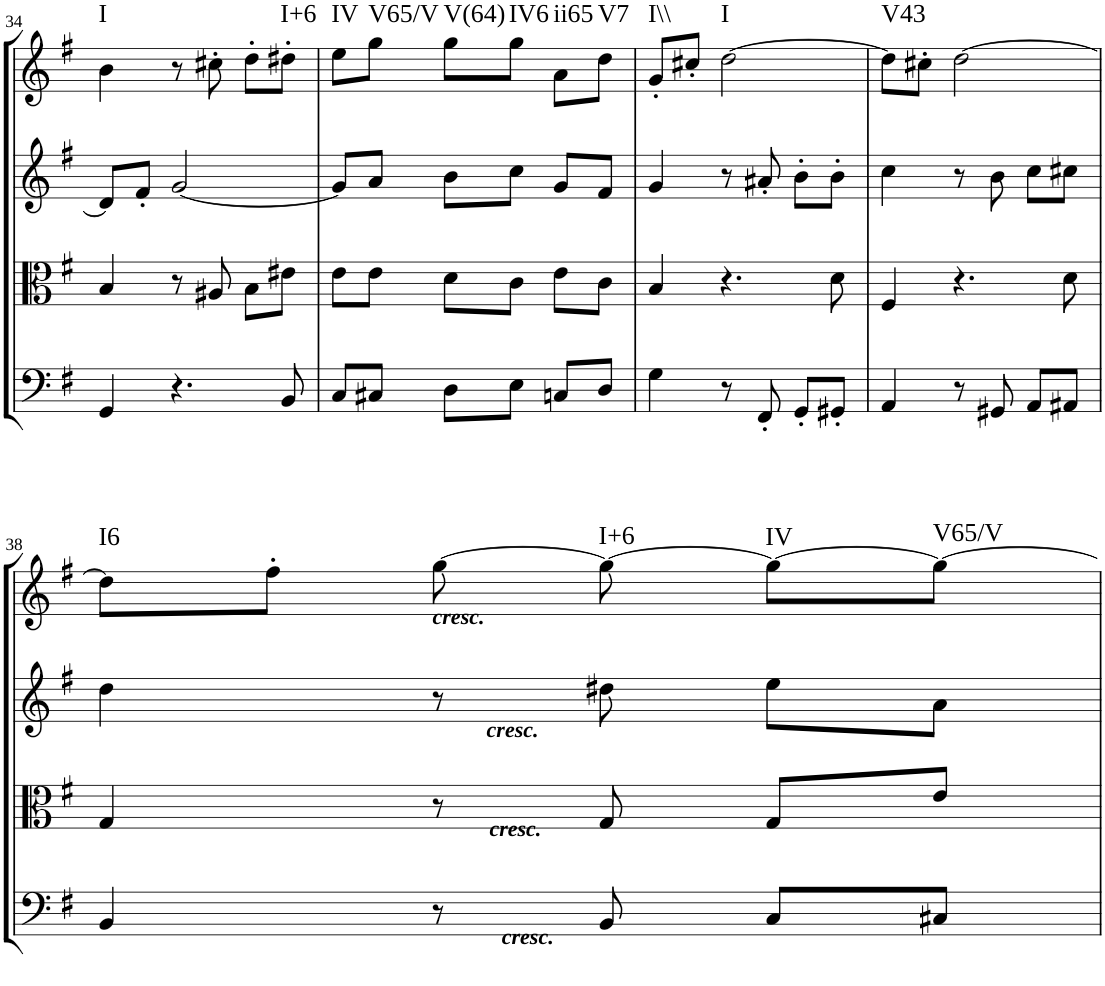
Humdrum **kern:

**kern	**kern	**kern	**kern	**harte
*part4	*part3	*part2	*part1	*part1
*staff4	*staff3	*staff2	*staff1	*
*I"Cello	*I"Viola	*I"2nd Violin	*I"1st Violin	*
*	*I'Vla	*I'Vln	*I'Vln	*
!!LO:PB:g=z
*clefF4	*clefC3	*clefG2	*clefG2	*
*k[f#]	*k[f#]	*k[f#]	*k[f#]	*
*G:	*G:	*G:	*G:	*
*M3/4	*M3/4	*M3/4	*M3/4	*
=34	=34	=34	=34	=34
!	!	!	!	!LO:H:kt=I
4GG/	4B/	8d/L]	4b\	N
.	.	8f#'/J	.	.
4.r	8r	[2g/	8r	.
.	8A#X/	.	8cc#X'\	.
.	8B\L	.	8dd'\L	.
!	!	!	!	!LO:H:kt=I+6
8BB/	8e#X\J	.	8dd#X'\J	N
=35	=35	=35	=35	=35
!	!	!	!	!LO:H:kt=IV
8C/L	8e\L	8g/L]	8ee\L	N
!	!	!	!	!LO:H:kt=V65/V
8C#X/J	8e\J	8a/J	8gg\J	N
!	!	!	!	!LO:H:kt=V(64)
8D\L	8d\L	8b\L	8gg\L	N
!	!	!	!	!LO:H:kt=IV6
8E\J	8c\J	8cc\J	8gg\J	N
!	!	!	!	!LO:H:kt=ii65
8Cn/L	8e\L	8g/L	8a\L	N
!	!	!	!	!LO:H:kt=V7
8D/J	8c\J	8f#/J	8dd\J	N
=36	=36	=36	=36	=36
!	!	!	!	!LO:H:kt=I\\
4G\	4B/	4g/	8g'/L	N
.	.	.	8cc#X'/J	.
!	!	!	!	!LO:H:kt=I
8r	4.r	8r	[2dd\	N
8FF#'/	.	8a#X'/	.	.
8GG'/L	.	8b'\L	.	.
8GG#X'/J	8d\	8b'\J	.	.
=37	=37	=37	=37	=37
!	!	!	!	!LO:H:kt=V43
4AA/	4F#/	4cc\	8dd\L]	N
.	.	.	8cc#X'\J	.
8r	4.r	8r	[2dd\	.
8GG#X/	.	8b\	.	.
8AA/L	.	8cc\L	.	.
8AA#X/J	8d\	8cc#X\J	.	.
!!LO:LB:g=z
=38	=38	=38	=38	=38
!	!	!	!	!LO:H:kt=I6
4BB/	4G/	4dd\	8dd\L]	N
.	.	.	8ff#'\J	.
!	!	!	!LO:TX:a:Bi:t=cresc.	!
!	!	!LO:TX:b:Bi:t=cresc.	!	!
!	!LO:TX:a:Bi:t=cresc.	!	!	!
!LO:TX:a:Bi:t=cresc.	!	!	!	!
8r	8r	8r	[8gg\	.
!	!	!	!	!LO:H:kt=I+6
8BB/	8G/	8dd#X\	8gg\_	N
!	!	!	!	!LO:H:kt=IV
8C/L	8G/L	8ee\L	8gg\L_	N
!	!	!	!	!LO:H:kt=V65/V
8C#X/J	8e/J	8a\J	8gg\J_	N
=	=	=	=	=
*-	*-	*-	*-	*-
